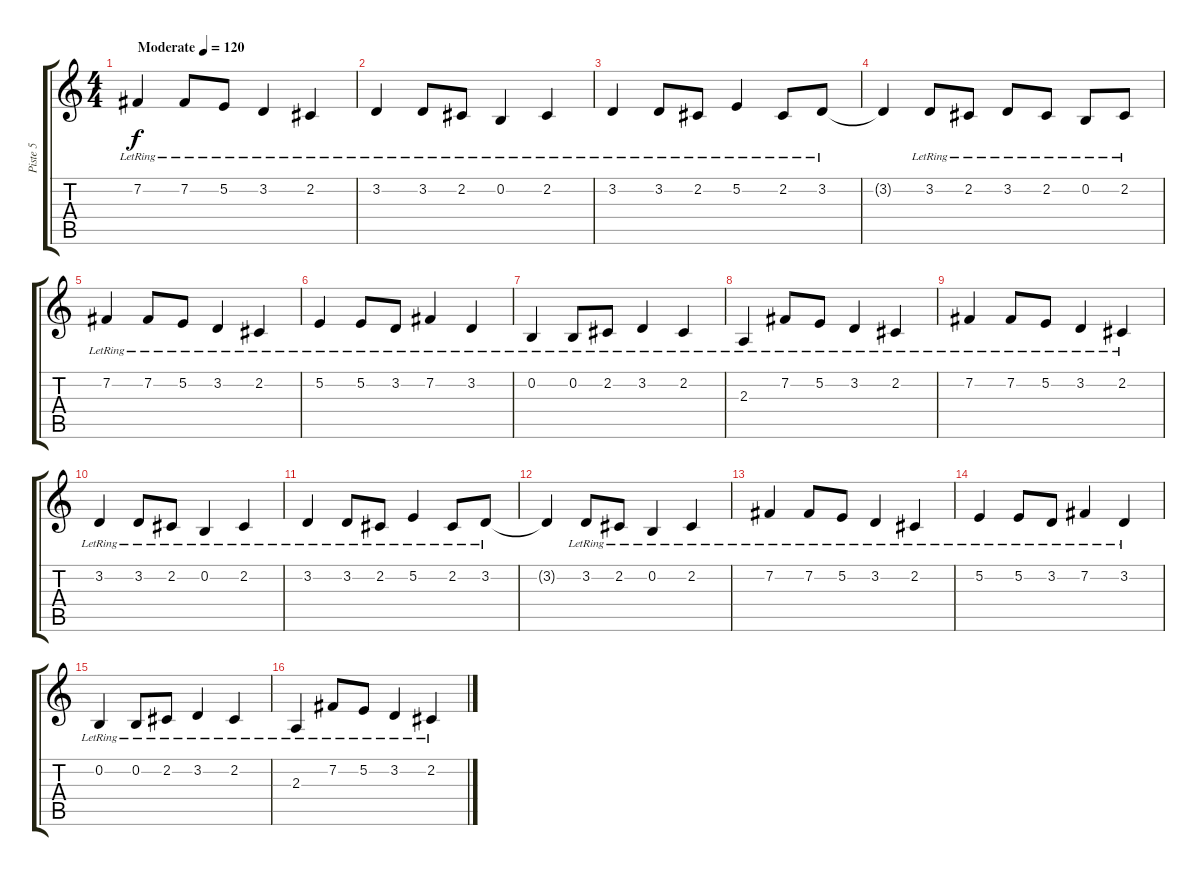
\track ("Piste 5" "Piste 5") {instrument fx4atmosphere}
\staff {score tabs}
\tuning (E4 B3 G3 D3 A2 E2) {hide}
\ts (4 4)
\tempo (120 "Moderate")
\clef g2
\ks c
7.2{lr}.4{dy f instrument fx4atmosphere} 7.2{lr}.8 5.2{lr}.8 3.2{lr}.4 2.2{lr}.4 |
3.2{lr}.4 3.2{lr}.8 2.2{lr}.8 0.2{lr}.4 2.2{lr}.4 |
3.2{lr}.4 3.2{lr}.8 2.2{lr}.8 5.2{lr}.4 2.2{lr}.8 3.2{lr}.8 |
3.2{t}.4 3.2{lr}.8 2.2{lr}.8 3.2{lr}.8 2.2{lr}.8 0.2{lr}.8 2.2{lr}.8 |
7.2{lr}.4 7.2{lr}.8 5.2{lr}.8 3.2{lr}.4 2.2{lr}.4 |
5.2{lr}.4 5.2{lr}.8 3.2{lr}.8 7.2{lr}.4 3.2{lr}.4 |
0.2{lr}.4 0.2{lr}.8 2.2{lr}.8 3.2{lr}.4 2.2{lr}.4 |
2.3{lr}.4 7.2{lr}.8 5.2{lr}.8 3.2{lr}.4 2.2{lr}.4 |
7.2{lr}.4 7.2{lr}.8 5.2{lr}.8 3.2{lr}.4 2.2{lr}.4 |
3.2{lr}.4 3.2{lr}.8 2.2{lr}.8 0.2{lr}.4 2.2{lr}.4 |
3.2{lr}.4 3.2{lr}.8 2.2{lr}.8 5.2{lr}.4 2.2{lr}.8 3.2{lr}.8 |
3.2{t}.4 3.2{lr}.8 2.2{lr}.8 0.2{lr}.4 2.2{lr}.4 |
7.2{lr}.4 7.2{lr}.8 5.2{lr}.8 3.2{lr}.4 2.2{lr}.4 |
5.2{lr}.4 5.2{lr}.8 3.2{lr}.8 7.2{lr}.4 3.2{lr}.4 |
0.2{lr}.4 0.2{lr}.8 2.2{lr}.8 3.2{lr}.4 2.2{lr}.4 |
2.3{lr}.4 7.2{lr}.8 5.2{lr}.8 3.2{lr}.4 2.2{lr}.4
